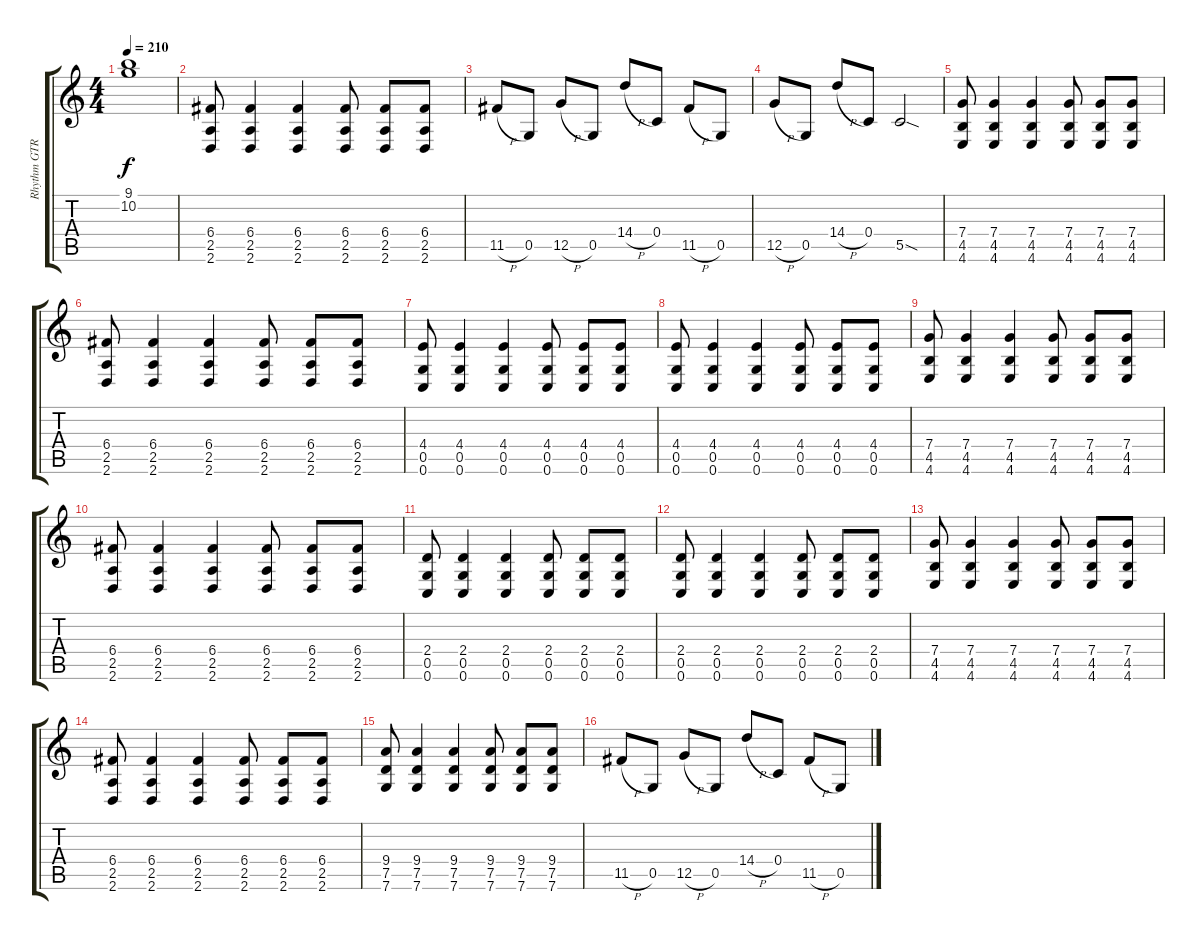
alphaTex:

\track ("Rhythm GTR R" "Rhythm GTR") {instrument distortionguitar}
\staff {score tabs}
\tuning (D4 A3 F3 C3 G2 C2) {hide}
\ts (4 4)
\tempo 210
\clef g2
\ks c
(9.1{t} 10.2{t}).1{dy f} |
(6.4 2.5 2.6).8{volume 15 instrument distortionguitar} (6.4 2.5 2.6).4 (6.4 2.5 2.6).4 (6.4 2.5 2.6).8 (6.4 2.5 2.6).8 (6.4 2.5 2.6).8 |
11.5{h}.8 0.5.8 12.5{h}.8 0.5.8 14.4{h}.8 0.4.8 11.5{h}.8 0.5.8 |
12.5{h}.8 0.5.8 14.4{h}.8 0.4.8 5.5{sod}.2 |
(7.4 4.5 4.6).8 (7.4 4.5 4.6).4 (7.4 4.5 4.6).4 (7.4 4.5 4.6).8 (7.4 4.5 4.6).8 (7.4 4.5 4.6).8 |
(6.4 2.5 2.6).8 (6.4 2.5 2.6).4 (6.4 2.5 2.6).4 (6.4 2.5 2.6).8 (6.4 2.5 2.6).8 (6.4 2.5 2.6).8 |
(4.4 0.5 0.6).8 (4.4 0.5 0.6).4 (4.4 0.5 0.6).4 (4.4 0.5 0.6).8 (4.4 0.5 0.6).8 (4.4 0.5 0.6).8 |
(4.4 0.5 0.6).8 (4.4 0.5 0.6).4 (4.4 0.5 0.6).4 (4.4 0.5 0.6).8 (4.4 0.5 0.6).8 (4.4 0.5 0.6).8 |
(7.4 4.5 4.6).8 (7.4 4.5 4.6).4 (7.4 4.5 4.6).4 (7.4 4.5 4.6).8 (7.4 4.5 4.6).8 (7.4 4.5 4.6).8 |
(6.4 2.5 2.6).8 (6.4 2.5 2.6).4 (6.4 2.5 2.6).4 (6.4 2.5 2.6).8 (6.4 2.5 2.6).8 (6.4 2.5 2.6).8 |
(2.4 0.5 0.6).8 (2.4 0.5 0.6).4 (2.4 0.5 0.6).4 (2.4 0.5 0.6).8 (2.4 0.5 0.6).8 (2.4 0.5 0.6).8 |
(2.4 0.5 0.6).8 (2.4 0.5 0.6).4 (2.4 0.5 0.6).4 (2.4 0.5 0.6).8 (2.4 0.5 0.6).8 (2.4 0.5 0.6).8 |
(7.4 4.5 4.6).8 (7.4 4.5 4.6).4 (7.4 4.5 4.6).4 (7.4 4.5 4.6).8 (7.4 4.5 4.6).8 (7.4 4.5 4.6).8 |
(6.4 2.5 2.6).8 (6.4 2.5 2.6).4 (6.4 2.5 2.6).4 (6.4 2.5 2.6).8 (6.4 2.5 2.6).8 (6.4 2.5 2.6).8 |
(9.4 7.5 7.6).8 (9.4 7.5 7.6).4 (9.4 7.5 7.6).4 (9.4 7.5 7.6).8 (9.4 7.5 7.6).8 (9.4 7.5 7.6).8 |
11.5{h}.8 0.5.8 12.5{h}.8 0.5.8 14.4{h}.8 0.4.8 11.5{h}.8 0.5.8
